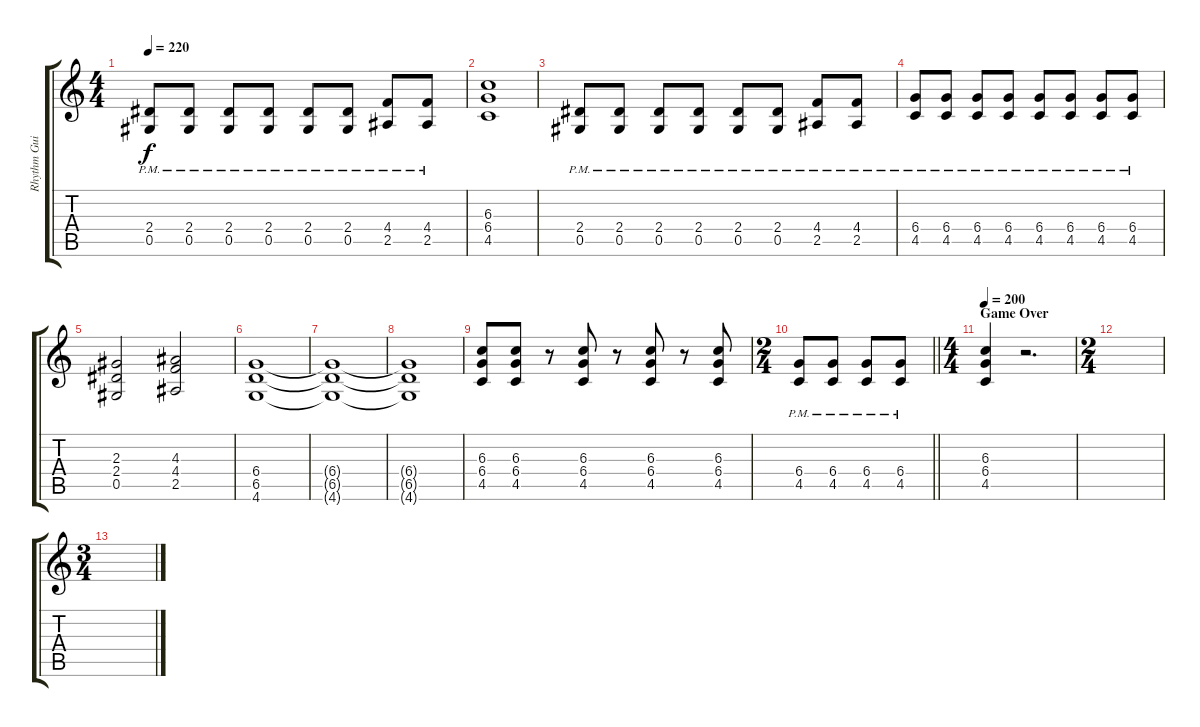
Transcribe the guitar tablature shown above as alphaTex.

\track ("Rhythm Guitar 2" "Rhythm Gui") {instrument overdrivenguitar}
\staff {score tabs}
\tuning (Eb4 Bb3 Gb3 Db3 Ab2 Eb2) {hide}
\ts (4 4)
\tempo 220
\clef g2
\ks c
(2.4{pm} 0.5{pm}).8{dy f} (2.4{pm} 0.5{pm}).8 (2.4{pm} 0.5{pm}).8 (2.4{pm} 0.5{pm}).8 (2.4{pm} 0.5{pm}).8 (2.4{pm} 0.5{pm}).8 (4.4{pm} 2.5{pm}).8 (4.4{pm} 2.5{pm}).8 |
(6.3 6.4 4.5).1 |
(2.4{pm} 0.5{pm}).8 (2.4{pm} 0.5{pm}).8 (2.4{pm} 0.5{pm}).8 (2.4{pm} 0.5{pm}).8 (2.4{pm} 0.5{pm}).8 (2.4{pm} 0.5{pm}).8 (4.4{pm} 2.5{pm}).8 (4.4{pm} 2.5{pm}).8 |
(6.4{pm} 4.5{pm}).8 (6.4{pm} 4.5{pm}).8 (6.4{pm} 4.5{pm}).8 (6.4{pm} 4.5{pm}).8 (6.4{pm} 4.5{pm}).8 (6.4{pm} 4.5{pm}).8 (6.4{pm} 4.5{pm}).8 (6.4{pm} 4.5{pm}).8 |
(2.3 2.4 0.5).2 (4.3 4.4 2.5).2 |
(6.4 6.5 4.6).1 |
(6.4{t} 6.5{t} 4.6{t}).1 |
(6.4{t} 6.5{t} 4.6{t}).1 |
(6.3 6.4 4.5).8 (6.3 6.4 4.5).8 r.8 (6.3 6.4 4.5).8 r.8 (6.3 6.4 4.5).8 r.8 (6.3 6.4 4.5).8 |
\ts (2 4)
\barLineRight lightlight
(6.4{pm} 4.5{pm}).8 (6.4{pm} 4.5{pm}).8 (6.4{pm} 4.5{pm}).8 (6.4{pm} 4.5{pm}).8 |
\ts (4 4)
\section ("" "Game Over")
\tempo 200
(6.3 6.4 4.5).4 r.2{d} |
\ts (2 4)
|
\ts (3 4)
